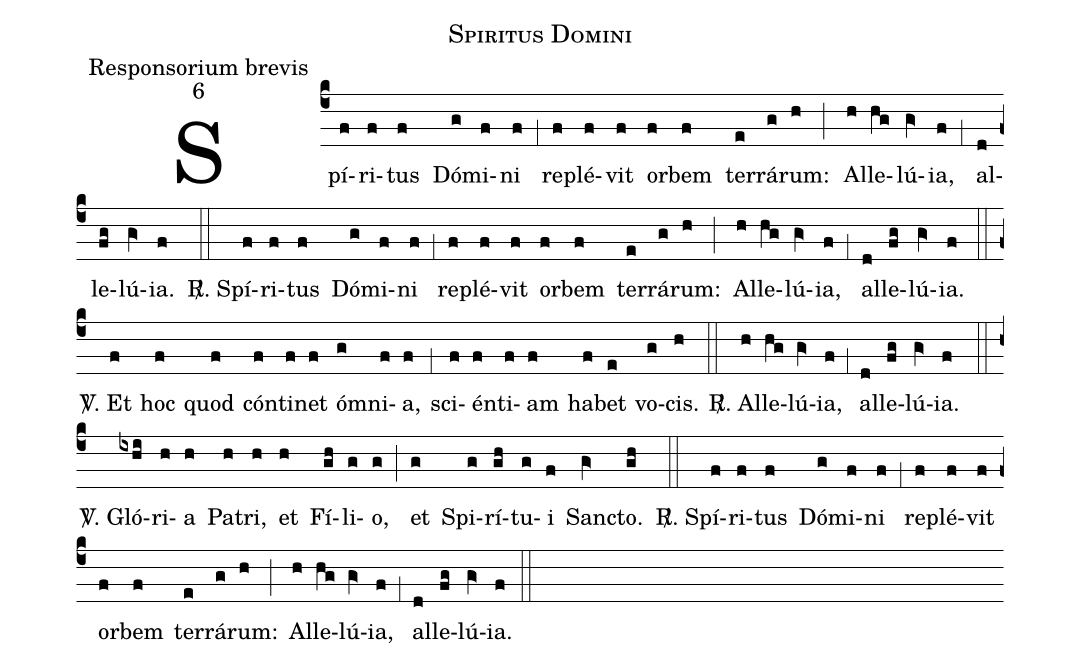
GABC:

name:Spiritus Domini;
office-part:Responsorium brevis;
mode:6;
%%
(c4) Spí(f)ri(f)tus(f) Dó(g)mi(f)ni(f) (,1) re(f)plé(f)vit(f) or(f)bem(f) ter(e)rá(g)rum:(h) (;) Al(h)le(hg)lú(gV>)ia,(f) (,1) al(d)le(fg)lú(gV>)ia.(f) (::)

<sp>R/</sp>. Spí(f)ri(f)tus(f) Dó(g)mi(f)ni(f) (,1) re(f)plé(f)vit(f) or(f)bem(f) ter(e)rá(g)rum:(h) (;) Al(h)le(hg)lú(gV>)ia,(f) (,1) al(d)le(fg)lú(gV>)ia.(f) (::)


<sp>V/</sp>. Et(f) hoc(f) quod(f) cón(f)ti(f)net(f) óm(g)ni(f)a,(f) (,1) sci(f)én(f)ti(f)am(f) ha(f)bet(e) vo(g)cis.(h) (::)

<sp>R/</sp>. Al(h)le(hg)lú(gV>)ia,(f) (,1) al(d)le(fg)lú(gV>)ia.(f) (::)

<sp>V/</sp>. Gló(ixhi)ri(h)a(h) Pa(h)tri,(h) et(h) Fí(gh)li(g)o,(g) (;) et(g) Spi(g)rí(gh)tu(g)i(f) San(gV>)cto.(gh) (::)

<sp>R/</sp>. Spí(f)ri(f)tus(f) Dó(g)mi(f)ni(f) (,1) re(f)plé(f)vit(f) or(f)bem(f) ter(e)rá(g)rum:(h) (;) Al(h)le(hg)lú(gV>)ia,(f) (,1) al(d)le(fg)lú(gV>)ia.(f) (::)
